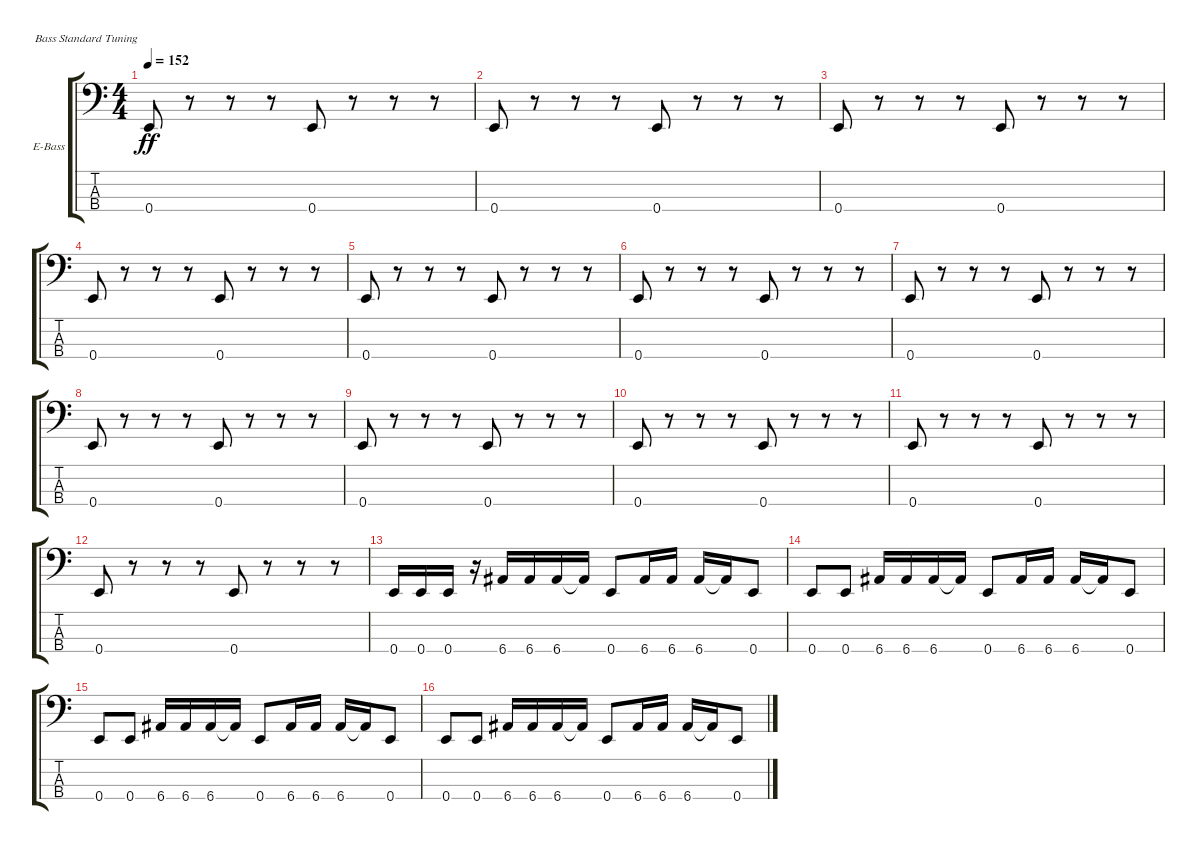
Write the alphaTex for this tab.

\defaultSystemsLayout 4
\bracketExtendMode groupsimilarinstruments
\firstSystemTrackNameOrientation horizontal
\otherSystemsTrackNameOrientation horizontal
\track ("Electric Bass" "E-Bass") {instrument electricbassfinger}
\staff {score tabs}
\tuning (G2 D2 A1 E1)
\ts (4 4)
\tempo 152
\clef f4
\ks c
0.4.8{dy ff instrument electricbassfinger} r.8 r.8 r.8 0.4.8 r.8 r.8 r.8 |
0.4.8 r.8 r.8 r.8 0.4.8 r.8 r.8 r.8 |
0.4.8 r.8 r.8 r.8 0.4.8 r.8 r.8 r.8 |
0.4.8 r.8 r.8 r.8 0.4.8 r.8 r.8 r.8 |
0.4.8 r.8 r.8 r.8 0.4.8 r.8 r.8 r.8 |
0.4.8 r.8 r.8 r.8 0.4.8 r.8 r.8 r.8 |
0.4.8 r.8 r.8 r.8 0.4.8 r.8 r.8 r.8 |
0.4.8 r.8 r.8 r.8 0.4.8 r.8 r.8 r.8 |
0.4.8 r.8 r.8 r.8 0.4.8 r.8 r.8 r.8 |
0.4.8 r.8 r.8 r.8 0.4.8 r.8 r.8 r.8 |
0.4.8 r.8 r.8 r.8 0.4.8 r.8 r.8 r.8 |
0.4.8 r.8 r.8 r.8 0.4.8 r.8 r.8 r.8 |
0.4.16 0.4.16 0.4.16 r.16 6.4.16 6.4.16 6.4.16 6.4{t}.16 0.4.8 6.4.16 6.4.16 6.4.16 6.4{t}.16 0.4.8 |
0.4.8 0.4.8 6.4.16 6.4.16 6.4.16 6.4{t}.16 0.4.8 6.4.16 6.4.16 6.4.16 6.4{t}.16 0.4.8 |
0.4.8 0.4.8 6.4.16 6.4.16 6.4.16 6.4{t}.16 0.4.8 6.4.16 6.4.16 6.4.16 6.4{t}.16 0.4.8 |
0.4.8 0.4.8 6.4.16 6.4.16 6.4.16 6.4{t}.16 0.4.8 6.4.16 6.4.16 6.4.16 6.4{t}.16 0.4.8
